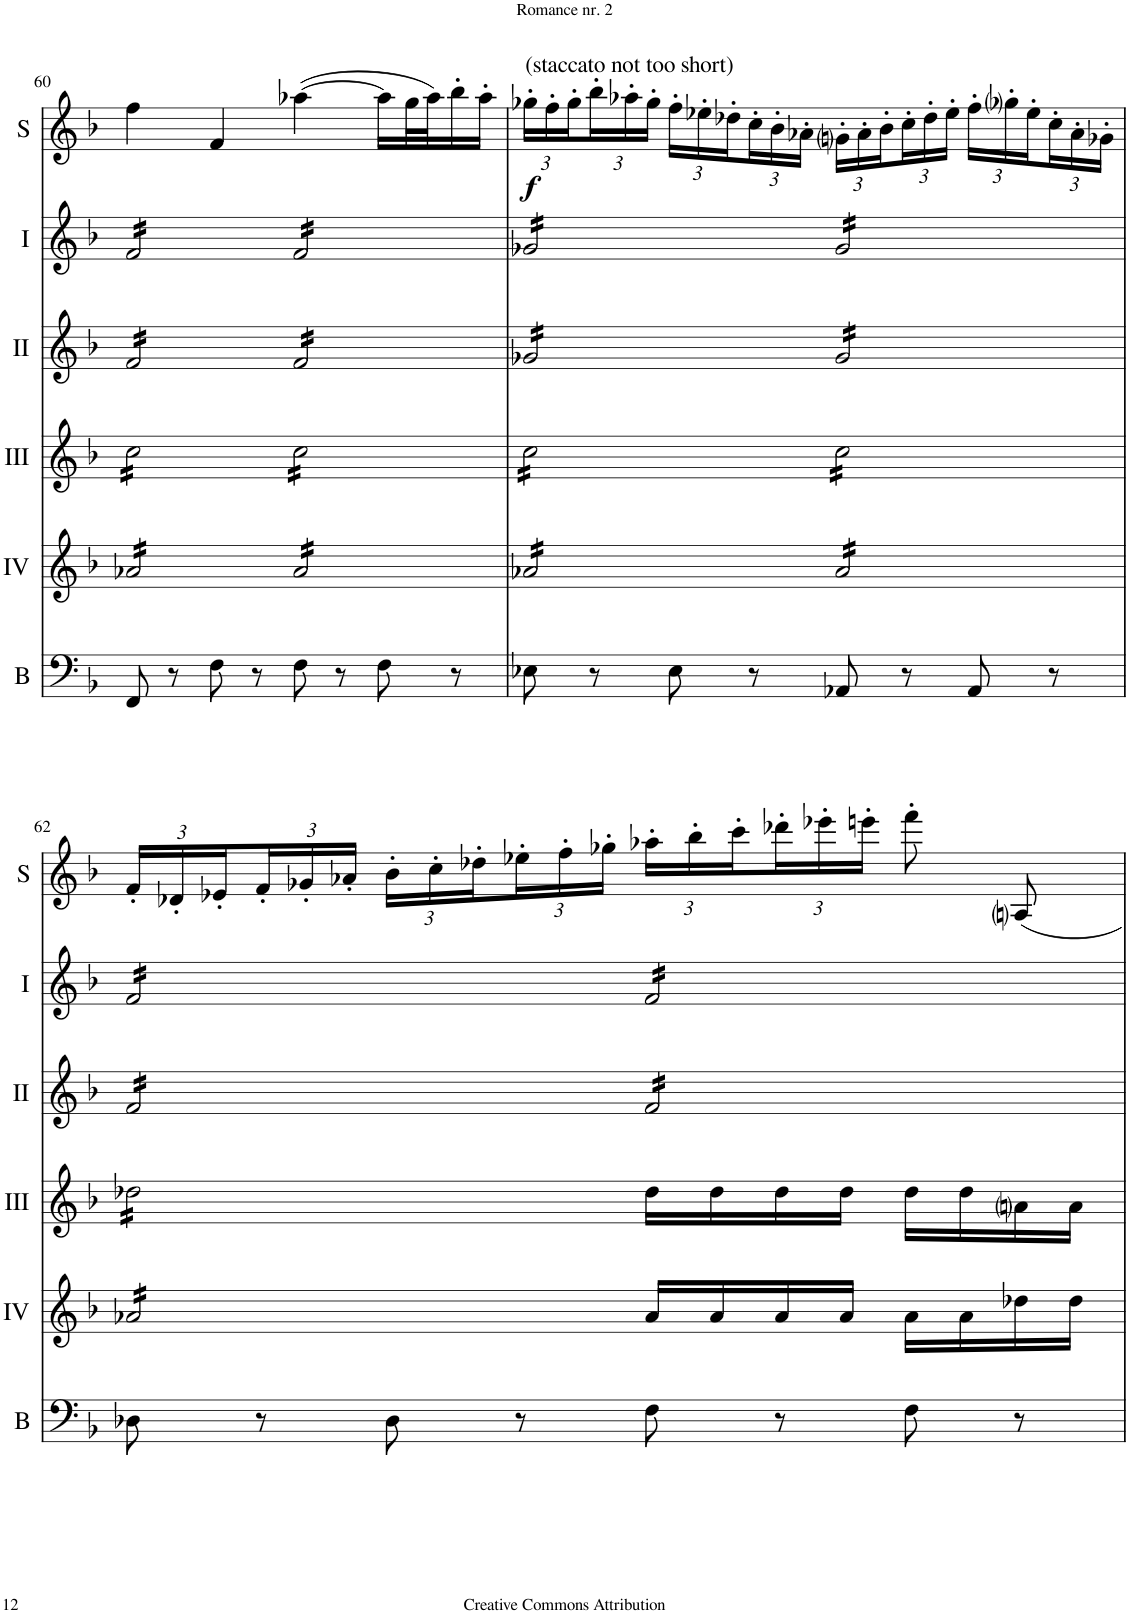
**kern	**kern	**kern	**kern	**kern	**kern	**dynam
*part6	*part5	*part4	*part3	*part2	*part1	*part1
*staff6	*staff5	*staff4	*staff3	*staff2	*staff1	*staff1
*I"Bass	*I"Acc. 4	*I"Acc. 3	*I"Acc. 2	*I"Acc. 1	*I"Solo	*
*I'B	*	*	*	*	*I'S	*
!!LO:PB:g=z
*clefF4	*clefG2	*clefG2	*clefG2	*clefG2	*clefG2	*
*Trd7c12	*Trd7c12	*Trd7c12	*	*	*	*
*k[b-]	*k[b-]	*k[b-]	*k[b-]	*k[b-]	*k[b-]	*
*M4/4	*M4/4	*M4/4	*M4/4	*M4/4	*M4/4	*
*met(c)	*met(c)	*met(c)	*met(c)	*met(c)	*met(c)	*
=60	=60	=60	=60	=60	=60	=60
*	*tremolo	*	*	*	*	*
*	*	*tremolo	*	*	*	*
*	*	*	*tremolo	*	*	*
*	*	*	*	*tremolo	*	*
8FF/	16a-X/LL	16cc\LL	16f/LL	16f/LL	4ff\	.
.	16a-X/	16cc\	16f/	16f/	.	.
8r	16a-X/	16cc\	16f/	16f/	.	.
.	16a-X/	16cc\	16f/	16f/	.	.
8F\	16a-X/	16cc\	16f/	16f/	4f/	.
.	16a-X/	16cc\	16f/	16f/	.	.
8r	16a-X/	16cc\	16f/	16f/	.	.
.	16a-X/JJ	16cc\JJ	16f/JJ	16f/JJ	.	.
8F\	16a-/LL	16cc\LL	16f/LL	16f/LL	([4aa-X\	.
.	16a-/	16cc\	16f/	16f/	.	.
8r	16a-/	16cc\	16f/	16f/	.	.
.	16a-/	16cc\	16f/	16f/	.	.
8F\	16a-/	16cc\	16f/	16f/	16aa-\LL]	.
.	16a-/	16cc\	16f/	16f/	32gg\L	.
.	.	.	.	.	32aa-\J)	.
8r	16a-/	16cc\	16f/	16f/	16bb-'\	.
.	16a-/JJ	16cc\JJ	16f/JJ	16f/JJ	16aa-'\JJ	.
=61	=61	=61	=61	=61	=61	=61
*	*	*	*	*	*Xbrackettup	*
!	!	!	!	!	!LO:TX:a:t=(staccato not too short)	!
!	!	!	!	!	!	!LO:DY:b
8E-X\	16a-X/LL	16cc\LL	16g-X/LL	16g-X/LL	24gg-X'\LL	f
.	.	.	.	.	24ff'\	.
.	16a-X/	16cc\	16g-X/	16g-X/	.	.
.	.	.	.	.	24gg-'\	.
8r	16a-X/	16cc\	16g-X/	16g-X/	24bb-'\	.
.	.	.	.	.	24aa-X'\	.
.	16a-X/	16cc\	16g-X/	16g-X/	.	.
.	.	.	.	.	24gg-'\JJ	.
8E-\	16a-X/	16cc\	16g-X/	16g-X/	24ff'\LL	.
.	.	.	.	.	24ee-X'\	.
.	16a-X/	16cc\	16g-X/	16g-X/	.	.
.	.	.	.	.	24dd-X'\	.
8r	16a-X/	16cc\	16g-X/	16g-X/	24cc'\	.
.	.	.	.	.	24b-'\	.
.	16a-X/JJ	16cc\JJ	16g-X/JJ	16g-X/JJ	.	.
.	.	.	.	.	24a-X'\JJ	.
8AA-X/	16a-/LL	16cc\LL	16g-/LL	16g-/LL	24gni'\LL	.
.	.	.	.	.	24a-'\	.
.	16a-/	16cc\	16g-/	16g-/	.	.
.	.	.	.	.	24b-'\	.
8r	16a-/	16cc\	16g-/	16g-/	24cc'\	.
.	.	.	.	.	24dd-'\	.
.	16a-/	16cc\	16g-/	16g-/	.	.
.	.	.	.	.	24ee-'\JJ	.
8AA-/	16a-/	16cc\	16g-/	16g-/	24ff'\LL	.
.	.	.	.	.	24gg-i'\	.
.	16a-/	16cc\	16g-/	16g-/	.	.
.	.	.	.	.	24ee-'\	.
8r	16a-/	16cc\	16g-/	16g-/	24cc'\	.
.	.	.	.	.	24a-'\	.
.	16a-/JJ	16cc\JJ	16g-/JJ	16g-/JJ	.	.
.	.	.	.	.	24g-X'\JJ	.
!!LO:LB:g=z
=62	=62	=62	=62	=62	=62	=62
8D-X\	16a-X/LL	16dd-X\LL	16f/LL	16f/LL	24f'/LL	.
.	.	.	.	.	24d-X'/	.
.	16a-X/	16dd-X\	16f/	16f/	.	.
.	.	.	.	.	24e-X'/	.
8r	16a-X/	16dd-X\	16f/	16f/	24f'/	.
.	.	.	.	.	24g-X'/	.
.	16a-X/	16dd-X\	16f/	16f/	.	.
.	.	.	.	.	24a-X'/JJ	.
8D-\	16a-X/	16dd-X\	16f/	16f/	24b-'\LL	.
.	.	.	.	.	24cc'\	.
.	16a-X/	16dd-X\	16f/	16f/	.	.
.	.	.	.	.	24dd-X'\	.
8r	16a-X/	16dd-X\	16f/	16f/	24ee-X'\	.
.	.	.	.	.	24ff'\	.
.	16a-X/JJ	16dd-X\JJ	16f/JJ	16f/JJ	.	.
*	*	*Xtremolo	*	*	*	*
*	*Xtremolo	*	*	*	*	*
.	.	.	.	.	24gg-X'\JJ	.
8F\	16a-/LL	16dd-\LL	16f/LL	16f/LL	24aa-X'\LL	.
.	.	.	.	.	24bb-'\	.
.	16a-/	16dd-\	16f/	16f/	.	.
.	.	.	.	.	24ccc'\	.
8r	16a-/	16dd-\	16f/	16f/	24ddd-X'\	.
.	.	.	.	.	24eee-X'\	.
.	16a-/JJ	16dd-\JJ	16f/	16f/	.	.
.	.	.	.	.	24eeen'\JJ	.
8F\	16a-\LL	16dd-\LL	16f/	16f/	8fff'\	.
.	16a-\	16dd-\	16f/	16f/	.	.
8r	16dd-X\	16ani\	16f/	16f/	8Ani/	.
.	16dd-\JJ	16a\JJ	16f/JJ	16f/JJ	.	.
*	*	*	*	*Xtremolo	*	*
*	*	*	*Xtremolo	*	*	*
=	=	=	=	=	=	=
*-	*-	*-	*-	*-	*-	*-
